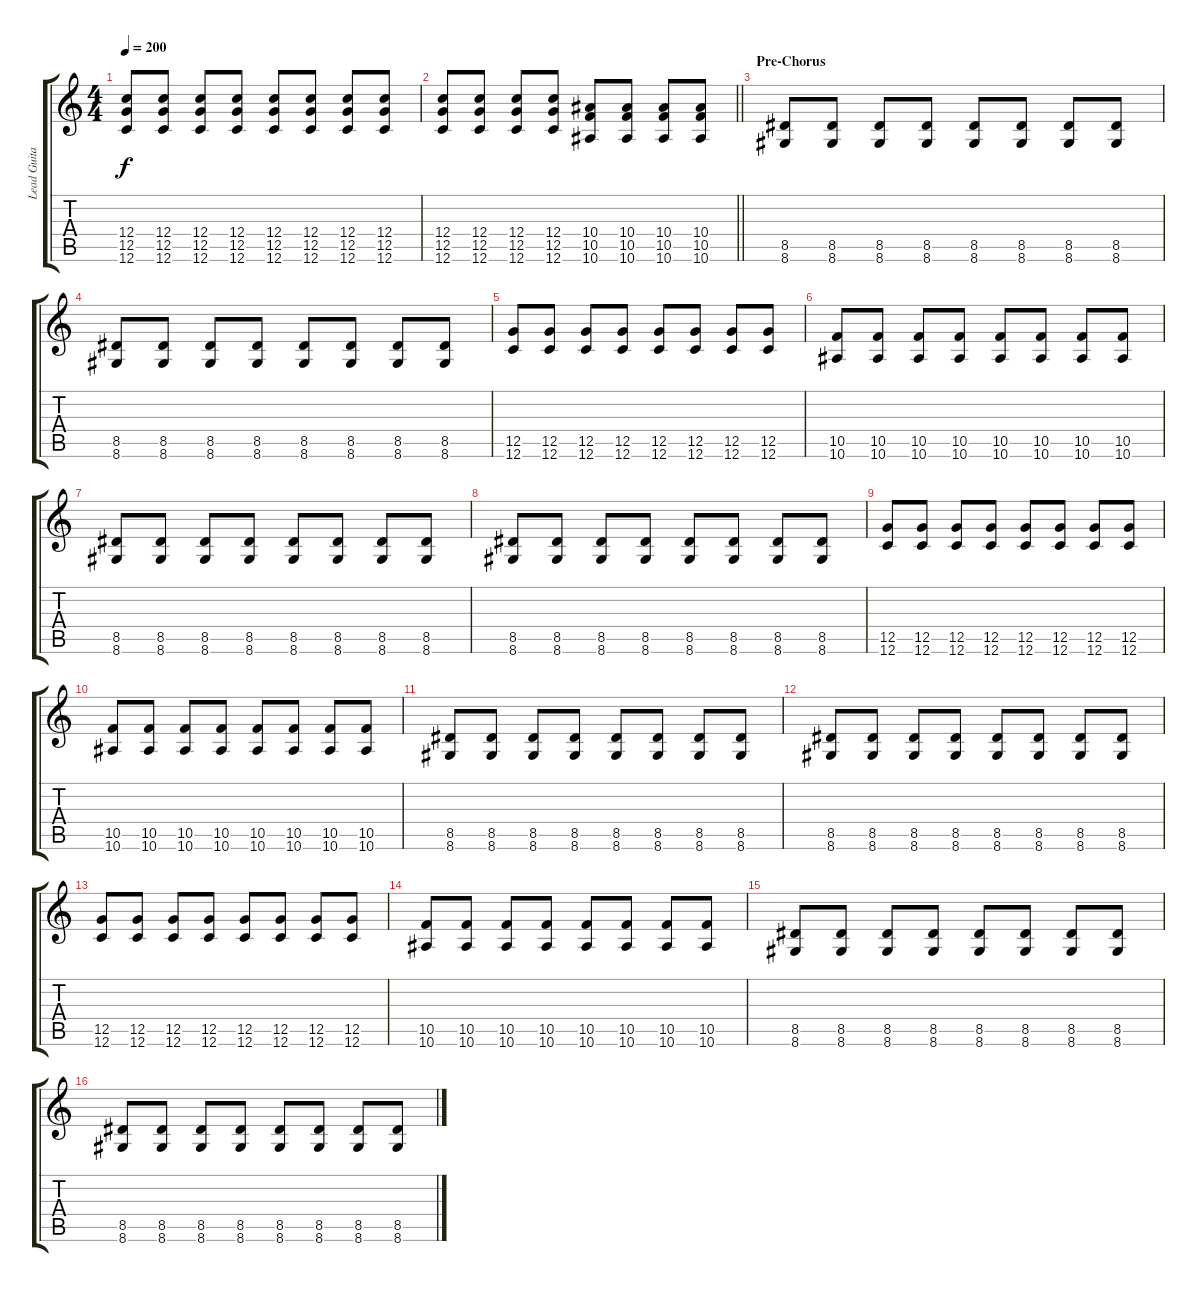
\track ("Lead Guitar" "Lead Guita") {instrument distortionguitar}
\staff {score tabs}
\tuning (D4 A3 F3 C3 G2 C2) {hide}
\ts (4 4)
\tempo 200
\clef g2
\ks c
(12.4 12.5 12.6).8{dy f} (12.4 12.5 12.6).8 (12.4 12.5 12.6).8 (12.4 12.5 12.6).8 (12.4 12.5 12.6).8 (12.4 12.5 12.6).8 (12.4 12.5 12.6).8 (12.4 12.5 12.6).8 |
\barLineRight lightlight
(12.4 12.5 12.6).8 (12.4 12.5 12.6).8 (12.4 12.5 12.6).8 (12.4 12.5 12.6).8 (10.4 10.5 10.6).8 (10.4 10.5 10.6).8 (10.4 10.5 10.6).8 (10.4 10.5 10.6).8 |
\section ("" "Pre-Chorus")
(8.5 8.6).8{volume 15} (8.5 8.6).8 (8.5 8.6).8 (8.5 8.6).8 (8.5 8.6).8 (8.5 8.6).8 (8.5 8.6).8 (8.5 8.6).8 |
(8.5 8.6).8 (8.5 8.6).8 (8.5 8.6).8 (8.5 8.6).8 (8.5 8.6).8 (8.5 8.6).8 (8.5 8.6).8 (8.5 8.6).8 |
(12.5 12.6).8 (12.5 12.6).8 (12.5 12.6).8 (12.5 12.6).8 (12.5 12.6).8 (12.5 12.6).8 (12.5 12.6).8 (12.5 12.6).8 |
(10.5 10.6).8 (10.5 10.6).8 (10.5 10.6).8 (10.5 10.6).8 (10.5 10.6).8 (10.5 10.6).8 (10.5 10.6).8 (10.5 10.6).8 |
(8.5 8.6).8 (8.5 8.6).8 (8.5 8.6).8 (8.5 8.6).8 (8.5 8.6).8 (8.5 8.6).8 (8.5 8.6).8 (8.5 8.6).8 |
(8.5 8.6).8 (8.5 8.6).8 (8.5 8.6).8 (8.5 8.6).8 (8.5 8.6).8 (8.5 8.6).8 (8.5 8.6).8 (8.5 8.6).8 |
(12.5 12.6).8 (12.5 12.6).8 (12.5 12.6).8 (12.5 12.6).8 (12.5 12.6).8 (12.5 12.6).8 (12.5 12.6).8 (12.5 12.6).8 |
(10.5 10.6).8 (10.5 10.6).8 (10.5 10.6).8 (10.5 10.6).8 (10.5 10.6).8 (10.5 10.6).8 (10.5 10.6).8 (10.5 10.6).8 |
(8.5 8.6).8 (8.5 8.6).8 (8.5 8.6).8 (8.5 8.6).8 (8.5 8.6).8 (8.5 8.6).8 (8.5 8.6).8 (8.5 8.6).8 |
(8.5 8.6).8 (8.5 8.6).8 (8.5 8.6).8 (8.5 8.6).8 (8.5 8.6).8 (8.5 8.6).8 (8.5 8.6).8 (8.5 8.6).8 |
(12.5 12.6).8 (12.5 12.6).8 (12.5 12.6).8 (12.5 12.6).8 (12.5 12.6).8 (12.5 12.6).8 (12.5 12.6).8 (12.5 12.6).8 |
(10.5 10.6).8 (10.5 10.6).8 (10.5 10.6).8 (10.5 10.6).8 (10.5 10.6).8 (10.5 10.6).8 (10.5 10.6).8 (10.5 10.6).8 |
(8.5 8.6).8 (8.5 8.6).8 (8.5 8.6).8 (8.5 8.6).8 (8.5 8.6).8 (8.5 8.6).8 (8.5 8.6).8 (8.5 8.6).8 |
(8.5 8.6).8 (8.5 8.6).8 (8.5 8.6).8 (8.5 8.6).8 (8.5 8.6).8 (8.5 8.6).8 (8.5 8.6).8 (8.5 8.6).8
